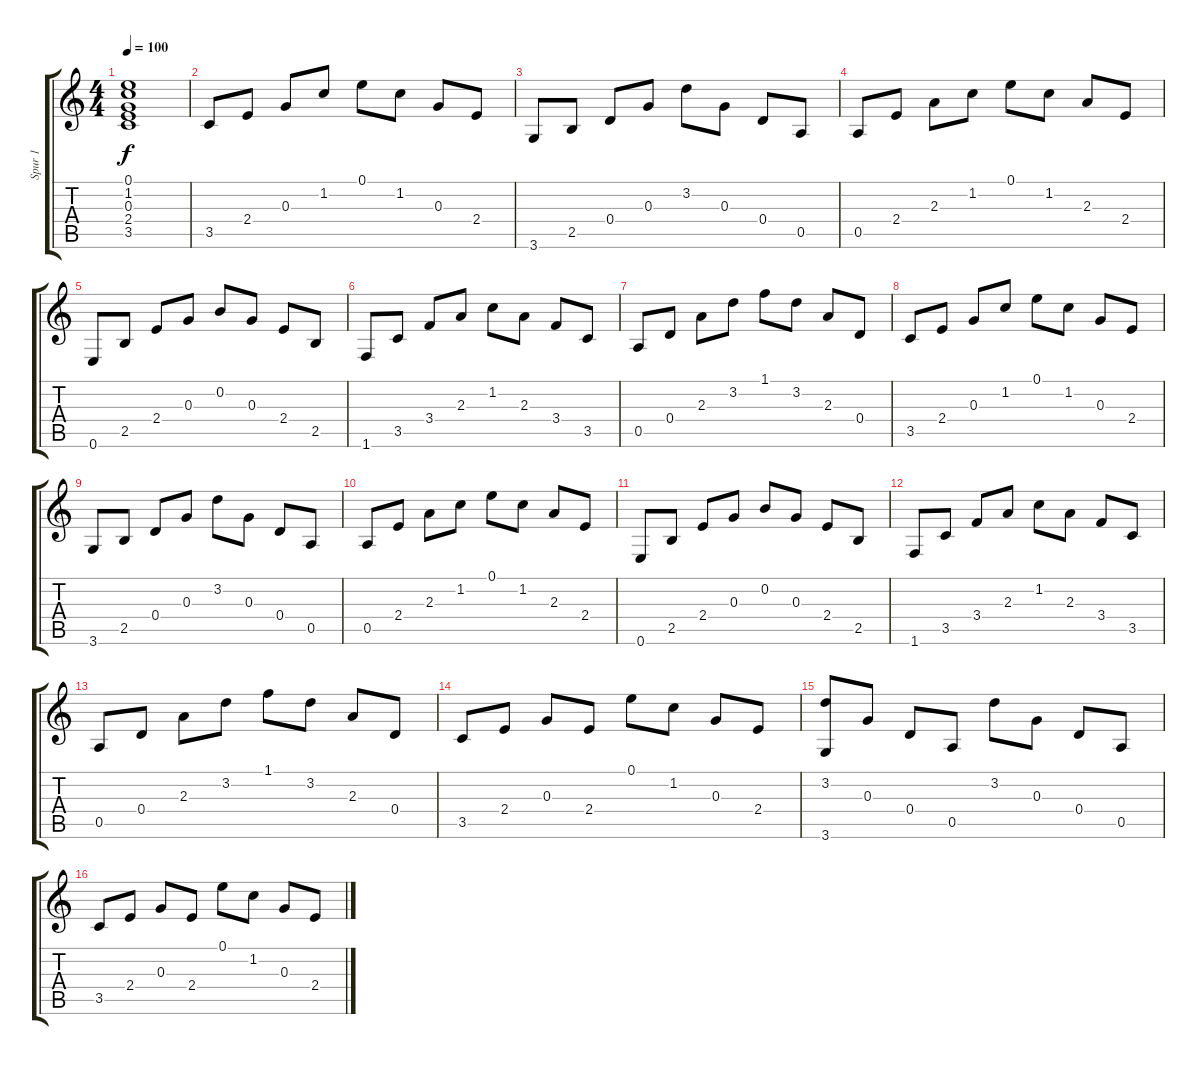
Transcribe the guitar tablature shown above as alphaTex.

\track ("Spur 1" "Spur 1") {instrument acousticguitarnylon}
\staff {score tabs}
\tuning (E4 B3 G3 D3 A2 E2) {hide}
\ts (4 4)
\tempo 100
\clef g2
\ks c
(0.1 1.2 0.3 2.4 3.5).1{dy f} |
3.5.8 2.4.8 0.3.8 1.2.8 0.1.8 1.2.8 0.3.8 2.4.8 |
3.6.8 2.5.8 0.4.8 0.3.8 3.2.8 0.3.8 0.4.8 0.5.8 |
0.5.8 2.4.8 2.3.8 1.2.8 0.1.8 1.2.8 2.3.8 2.4.8 |
0.6.8 2.5.8 2.4.8 0.3.8 0.2.8 0.3.8 2.4.8 2.5.8 |
1.6.8 3.5.8 3.4.8 2.3.8 1.2.8 2.3.8 3.4.8 3.5.8 |
0.5.8 0.4.8 2.3.8 3.2.8 1.1.8 3.2.8 2.3.8 0.4.8 |
3.5.8 2.4.8 0.3.8 1.2.8 0.1.8 1.2.8 0.3.8 2.4.8 |
3.6.8 2.5.8 0.4.8 0.3.8 3.2.8 0.3.8 0.4.8 0.5.8 |
0.5.8 2.4.8 2.3.8 1.2.8 0.1.8 1.2.8 2.3.8 2.4.8 |
0.6.8 2.5.8 2.4.8 0.3.8 0.2.8 0.3.8 2.4.8 2.5.8 |
1.6.8 3.5.8 3.4.8 2.3.8 1.2.8 2.3.8 3.4.8 3.5.8 |
0.5.8 0.4.8 2.3.8 3.2.8 1.1.8 3.2.8 2.3.8 0.4.8 |
3.5.8 2.4.8 0.3.8 2.4.8 0.1.8 1.2.8 0.3.8 2.4.8 |
(3.2 3.6).8 0.3.8 0.4.8 0.5.8 3.2.8 0.3.8 0.4.8 0.5.8 |
3.5.8 2.4.8 0.3.8 2.4.8 0.1.8 1.2.8 0.3.8 2.4.8
